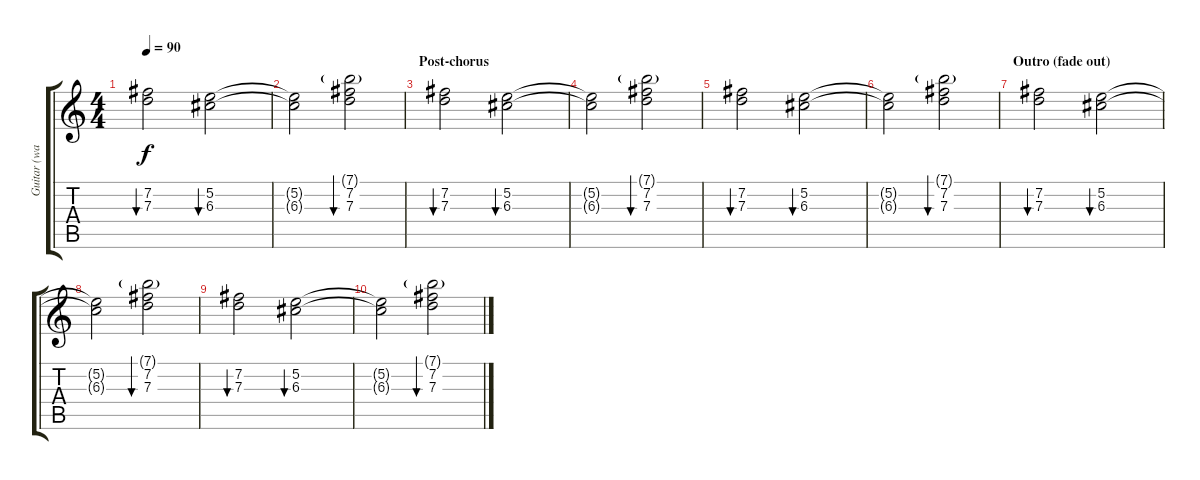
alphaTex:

\track ("Guitar (wah-wah)" "Guitar (wa") {instrument electricguitarjazz}
\staff {score tabs}
\tuning (E4 B3 G3 D3 A2 E2) {hide}
\ts (4 4)
\tempo 90
\clef g2
\ks c
(7.2 7.3).2{bu 240 dy f} (5.2 6.3).2{bu 240} |
(5.2{t} 6.3{t}).2 (7.1{g} 7.2 7.3).2{bu 240} |
\section ("" "Post-chorus")
(7.2 7.3).2{bu 240} (5.2 6.3).2{bu 240} |
(5.2{t} 6.3{t}).2 (7.1{g} 7.2 7.3).2{bu 240} |
(7.2 7.3).2{bu 240} (5.2 6.3).2{bu 240} |
(5.2{t} 6.3{t}).2 (7.1{g} 7.2 7.3).2{bu 240} |
\section ("" "Outro (fade out)")
(7.2 7.3).2{bu 240} (5.2 6.3).2{bu 240} |
(5.2{t} 6.3{t}).2 (7.1{g} 7.2 7.3).2{bu 240} |
(7.2 7.3).2{bu 240} (5.2 6.3).2{bu 240} |
(5.2{t} 6.3{t}).2 (7.1{g} 7.2 7.3).2{bu 240}
